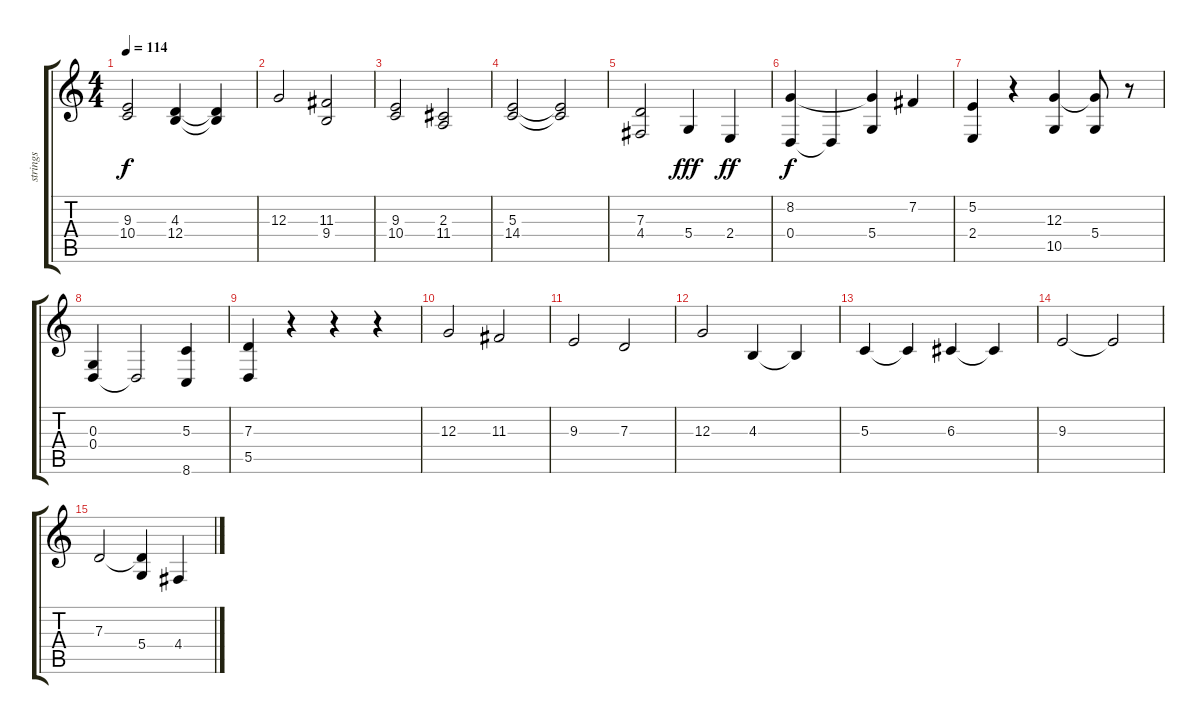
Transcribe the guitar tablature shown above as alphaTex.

\track ("strings" "strings") {instrument stringensemble2}
\staff {score tabs}
\tuning (E4 B3 G3 D3 A2 E2) {hide}
\ts (4 4)
\tempo 114
\clef g2
\ks c
(9.3 10.4).2{dy f} (4.3 12.4).4 (4.3{t} 12.4{t}).4 |
12.3.2 (11.3 9.4).2 |
(9.3 10.4).2 (2.3 11.4).2 |
(5.3 14.4).2 (5.3{t} 14.4{t}).2 |
(7.3 4.4).2 5.4.4{dy fff} 2.4.4{dy ff} |
(8.2 0.4).4{dy f} 0.4{t}.4 (8.2{t} 5.4).4 7.2.4 |
(5.2 2.4).4 r.4 (12.3 10.5).4 (12.3{t} 5.4).8 r.8 |
(0.3 0.4).4 0.4{t}.2 (5.3 8.6).4 |
(7.3 5.5).4 r.4 r.4 r.4 |
12.3.2 11.3.2 |
9.3.2 7.3.2 |
12.3.2 4.3.4 4.3{t}.4 |
5.3.4 5.3{t}.4 6.3.4 6.3{t}.4 |
9.3.2 9.3{t}.2 |
7.3.2 (7.3{t} 5.4).4 4.4.4
